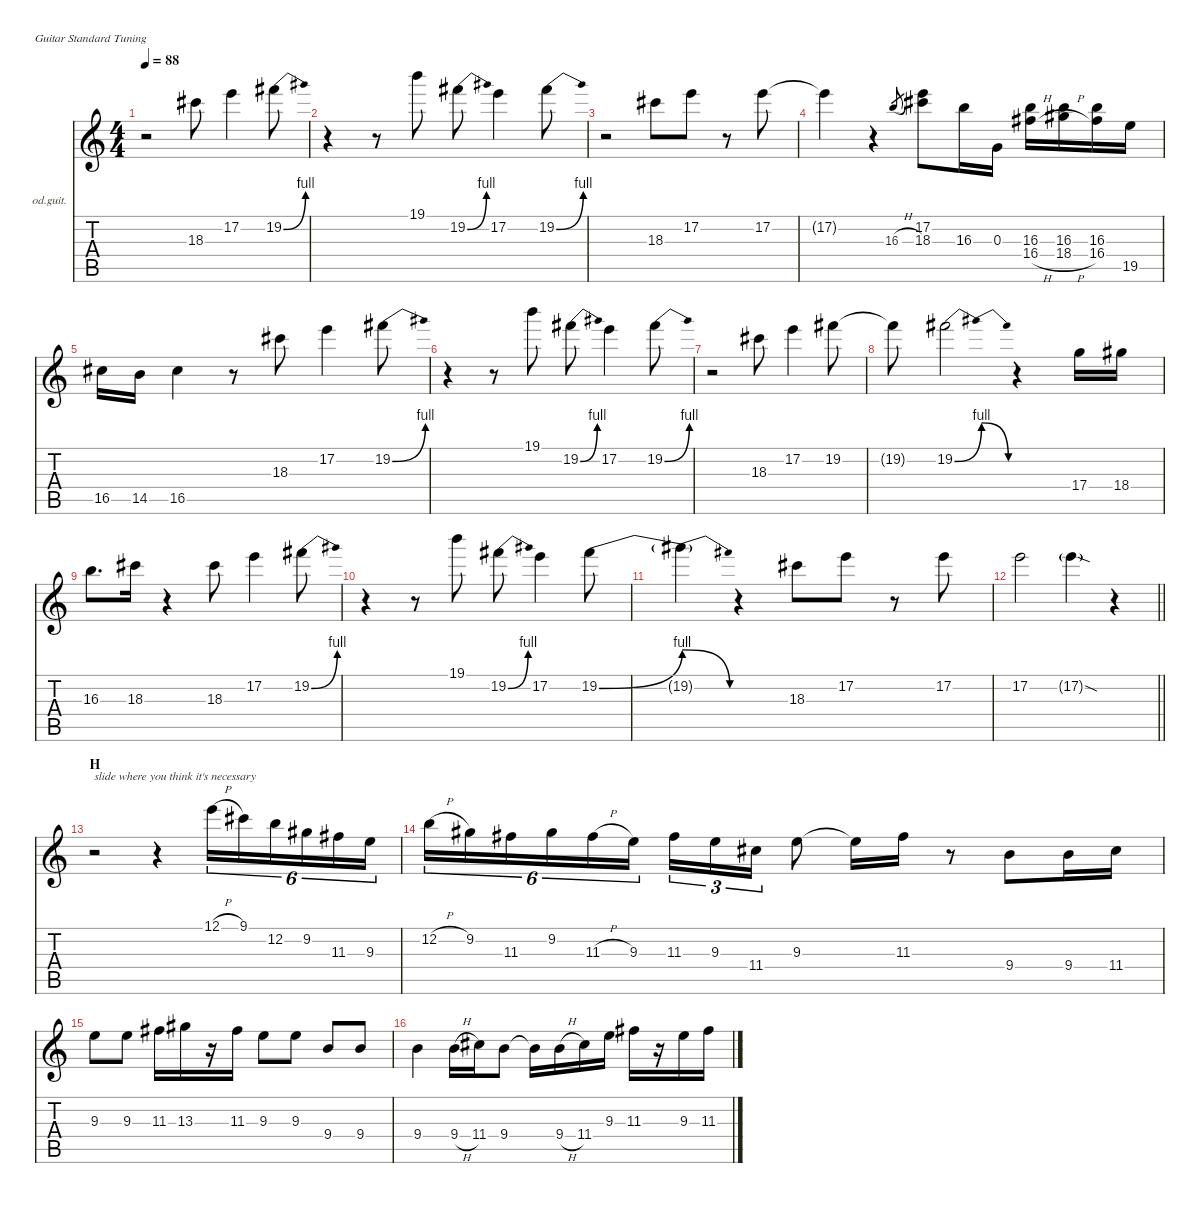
\defaultSystemsLayout 4
\hideDynamics
\bracketExtendMode nobrackets
\firstSystemTrackNameOrientation horizontal
\otherSystemsTrackNameOrientation horizontal
\track ("Lead Joe" "od.guit.") {instrument overdrivenguitar}
\staff {score tabs}
\tuning (E4 B3 G3 D3 A2 E2)
\ts (4 4)
\tempo 88
\clef g2
\ks c
r.2{dy f beam Down} 18.3{acc #}.8{beam Down} 17.2.4{beam Down} 19.2{be (bend 0 0 50.0000016 4) acc #}.8{beam Down} |
r.4{beam Down} r.8{beam Down} 19.1.8{beam Down} 19.2{be (bend 0 0 48.999998399999996 4) acc #}.8{beam Down} 17.2.4{beam Down} 19.2{be (bend 0 0 50.0000016 4) acc #}.8{beam Down} |
r.2{beam Down} 18.3{acc #}.8{beam Down} 17.2.8{beam Down} r.8{beam Down} 17.2.8{beam Down} |
17.2{t}.4{beam Down} r.4{beam Down} 16.3{h}.8{gr dy mf beam Up} (17.2 18.3{acc #}).8{dy f beam Down} 16.3.16{beam Down} 0.3.16{beam Down} (16.3 16.4{h acc #}).16{beam Down} (16.3 18.4{h acc #}).16{beam Down} (16.3 16.4{acc #}).16{beam Down} 19.5.16{beam Down} |
16.5{acc #}.16{beam Down} 14.5.16{beam Down} 16.5{acc #}.4{beam Down} r.8{beam Down} 18.3{acc #}.8{beam Down} 17.2.4{beam Down} 19.2{be (bend 0 0 50.0000016 4) acc #}.8{beam Down} |
r.4{beam Down} r.8{beam Down} 19.1.8{beam Down} 19.2{be (bend 0 0 50.0000016 4) acc #}.8{beam Down} 17.2.4{beam Down} 19.2{be (bend 0 0 50.0000016 4) acc #}.8{beam Down} |
r.2{beam Down} 18.3{acc #}.8{beam Down} 17.2.4{beam Down} 19.2{acc #}.8{beam Down} |
19.2{t acc #}.8{beam Down} 19.2{be (bendrelease 0 0 15 4 30 4 45 0) acc #}.2{beam Down} r.4{beam Down} 17.4.16{beam Down} 18.4{acc #}.16{beam Down} |
16.3.8{d beam Down} 18.3{acc #}.16{beam Down} r.4{beam Down} 18.3{acc #}.8{beam Down} 17.2.4{beam Down} 19.2{be (bend 0 0 50.0000016 4) acc #}.8{beam Down} |
r.4{beam Down} r.8{beam Down} 19.1.8{beam Down} 19.2{be (bend 0 0 50.0000016 4) acc #}.8{beam Down} 17.2.4{beam Down} 19.2{be (bend 0 0 60 4) acc #}.8{beam Down} |
19.2{be (release 0 4 60 0) t}.4{beam Down} r.4{beam Down} 18.3{acc #}.8{beam Down} 17.2.8{beam Down} r.8{beam Down} 17.2.8{beam Down} |
\barLineRight lightlight
17.2.2{beam Down} 17.2{sod g}.4{dy mf beam Down} r.4{beam Down} |
\section ("" "H")
r.2{txt "slide where you think it's necessary" beam Down} r.4{beam Down} 12.1{h}.16{tu (6 4) dy f beam Down} 9.1{acc #}.16{tu (6 4) beam Down} 12.2.16{tu (6 4) beam Down} 9.2{acc #}.16{tu (6 4) beam Down} 11.3{acc #}.16{tu (6 4) beam Down} 9.3.16{tu (6 4) beam Down} |
12.2{h}.16{tu (6 4) beam Down} 9.2{acc #}.16{tu (6 4) beam Down} 11.3{acc #}.16{tu (6 4) beam Down} 9.2{acc #}.16{tu (6 4) beam Down} 11.3{h acc #}.16{tu (6 4) beam Down} 9.3.16{tu (6 4) beam Down} 11.3{acc #}.16{tu (3 2) beam Down} 9.3.16{tu (3 2) beam Down} 11.4{acc #}.16{tu (3 2) beam Down} 9.3.8{beam Down} 9.3{t}.16{beam Down} 11.3{acc #}.16{beam Down} r.8{beam Down} 9.4.8{beam Down} 9.4.16{beam Down} 11.4{acc #}.16{beam Down} |
9.3.8{beam Down} 9.3.8{beam Down} 11.3{acc #}.16{beam Down} 13.3{acc #}.16{beam Down} r.16{beam Down} 11.3{acc #}.16{beam Down} 9.3.8{beam Down} 9.3.8{beam Down} 9.4.8{beam Up} 9.4.8{beam Up} |
9.4.4{beam Down} 9.4{h}.16{beam Down} 11.4{acc #}.16{beam Down} 9.4.8{beam Down} 9.4{t}.16{beam Down} 9.4{h}.16{beam Down} 11.4{acc #}.16{beam Down} 9.3.16{beam Down} 11.3{acc #}.16{beam Down} r.16{beam Down} 9.3.16{beam Down} 11.3{acc #}.16{beam Down}
